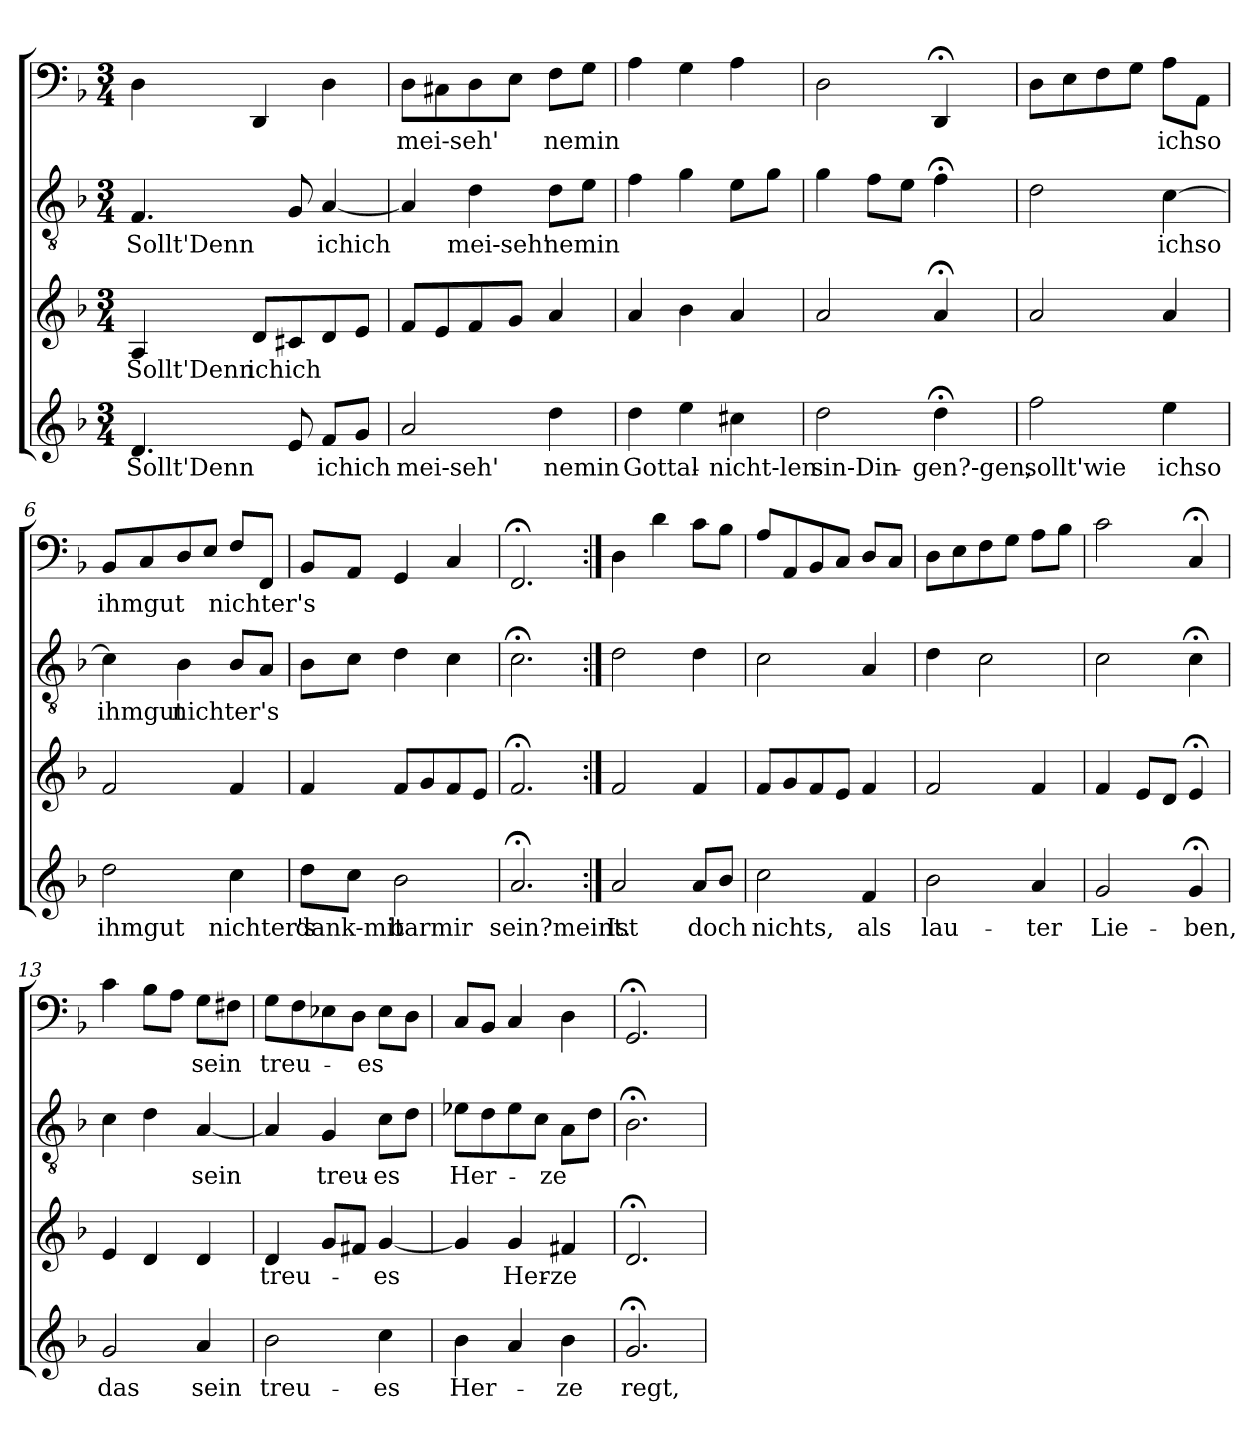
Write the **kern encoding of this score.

**kern	**text	**kern	**text	**kern	**text	**kern	**text
*part4	*part4	*part3	*part3	*part2	*part2	*part1	*part1
*staff4	*staff4	*staff3	*staff3	*staff2	*staff2	*staff1	*staff1
*clefG2	*	*clefG2	*	*clefGv2	*	*clefF4	*
*k[b-]	*	*k[b-]	*	*k[b-]	*	*k[b-]	*
*F:	*	*F:	*	*F:	*	*F:	*
*M3/4	*	*M3/4	*	*M3/4	*	*M3/4	*
=1	=1	=1	=1	=1	=1	=1	=1
4.d/	Sollt'Denn	4A/	Sollt'Denn	4.F/	Sollt'Denn	4D\	.
.	.	8d/L	ichich	.	.	4DD/	.
8e/	.	8c#X/	.	8G/	.	.	.
8f/L	ichich	8d/	.	[4A/	ichich	4D\	.
8g/J	.	8e/J	.	.	.	.	.
=2	=2	=2	=2	=2	=2	=2	=2
2a/	mei-seh'	8f/L	.	4A/]	.	8D\L	mei-seh'
.	.	8e/	.	.	.	8C#X\	.
.	.	8f/	.	4d\	mei-seh'	8D\	.
.	.	8g/J	.	.	.	8E\J	.
4dd\	-nemin	4a/	.	8d\L	-nemin	8F\L	-nemin
.	.	.	.	8e\J	.	8G\J	.
=3	=3	=3	=3	=3	=3	=3	=3
4dd\	Gottal-	4a/	.	4f\	.	4A\	.
4ee\	.	4b-\	.	4g\	.	4G\	.
4cc#X\	nicht-len	4a/	.	8e\L	.	4A\	.
.	.	.	.	8g\J	.	.	.
=4	=4	=4	=4	=4	=4	=4	=4
2dd\	sin-Din-	2a/	.	4g\	.	2D\	.
.	.	.	.	8f\L	.	.	.
.	.	.	.	8e\J	.	.	.
4dd;<\	-gen?-gen,	4a;</	.	4f;<\	.	4DD;</	.
=5	=5	=5	=5	=5	=5	=5	=5
2ff\	sollt'wie	2a/	.	2d\	.	8D\L	.
.	.	.	.	.	.	8E\	.
.	.	.	.	.	.	8F\	.
.	.	.	.	.	.	8G\J	.
4ee\	ichso	4a/	.	[4c\	ichso	8A\L	ichso
.	.	.	.	.	.	8AA\J	.
=6	=6	=6	=6	=6	=6	=6	=6
2dd\	ihmgut	2f/	.	4c\]	ihmgut	8BB-/L	ihmgut
.	.	.	.	.	.	8C/	.
.	.	.	.	4B-\	nichter's	8D/	.
.	.	.	.	.	.	8E/J	.
4cc\	nichter's	4f/	.	8B-/L	.	8F/L	nichter's
.	.	.	.	8A/J	.	8FF/J	.
=7	=7	=7	=7	=7	=7	=7	=7
8dd\L	dank-mit	4f/	.	8B-\L	.	8BB-/L	.
8cc\J	.	.	.	8c\J	.	8AA/J	.
2b-\	-barmir	8f/L	.	4d\	.	4GG/	.
.	.	8g/	.	.	.	.	.
.	.	8f/	.	4c\	.	4C/	.
.	.	8e/J	.	.	.	.	.
=8	=8	=8	=8	=8	=8	=8	=8
2.a;</	sein?meint.	2.f;</	.	2.c;<\	.	2.FF;</	.
=9:|!	=9:|!	=9:|!	=9:|!	=9:|!	=9:|!	=9:|!	=9:|!
2a/	Ist	2f/	.	2d\	.	4D\	.
.	.	.	.	.	.	4d\	.
8a/L	doch	4f/	.	4d\	.	8c\L	.
8b-/J	.	.	.	.	.	8B-\J	.
=10	=10	=10	=10	=10	=10	=10	=10
2cc\	nichts,	8f/L	.	2c\	.	8A/L	.
.	.	8g/	.	.	.	8AA/	.
.	.	8f/	.	.	.	8BB-/	.
.	.	8e/J	.	.	.	8C/J	.
4f/	als	4f/	.	4A/	.	8D/L	.
.	.	.	.	.	.	8C/J	.
=11	=11	=11	=11	=11	=11	=11	=11
2b-\	lau-	2f/	.	4d\	.	8D\L	.
.	.	.	.	.	.	8E\	.
.	.	.	.	2c\	.	8F\	.
.	.	.	.	.	.	8G\J	.
4a/	-ter	4f/	.	.	.	8A\L	.
.	.	.	.	.	.	8B-\J	.
=12	=12	=12	=12	=12	=12	=12	=12
2g/	Lie-	4f/	.	2c\	.	2c\	.
.	.	8e/L	.	.	.	.	.
.	.	8d/J	.	.	.	.	.
4g;</	-ben,	4e;</	.	4c;<\	.	4C;</	.
=13	=13	=13	=13	=13	=13	=13	=13
2g/	das	4e/	.	4c\	.	4c\	.
.	.	4d/	.	4d\	.	8B-\L	.
.	.	.	.	.	.	8A\J	.
4a/	sein	4d/	.	[4A/	sein	8G\L	sein
.	.	.	.	.	.	8F#X\J	.
=14	=14	=14	=14	=14	=14	=14	=14
2b-\	treu-	4d/	treu-	4A/]	.	8G\L	treu-
.	.	.	.	.	.	8F\	.
.	.	8g/L	.	4G/	treu-	8E-X\	.
.	.	8f#X/J	.	.	.	8D\J	.
4cc\	-es	[4g/	-es	8c\L	-es	8E-\L	-es
.	.	.	.	8d\J	.	8D\J	.
=15	=15	=15	=15	=15	=15	=15	=15
4b-\	Her-	4g/]	.	8e-X\L	Her-	8C/L	.
.	.	.	.	8d\	.	8BB-/J	.
4a/	.	4g/	Her-	8e-\	.	4C/	.
.	.	.	.	8c\J	.	.	.
4b-\	-ze	4f#X/	-ze	8A\L	-ze	4D\	.
.	.	.	.	8d\J	.	.	.
=16	=16	=16	=16	=16	=16	=16	=16
2.g;</	regt,	2.d;</	.	2.B-;<\	.	2.GG;</	.
=	=	=	=	=	=	=	=
*-	*-	*-	*-	*-	*-	*-	*-
